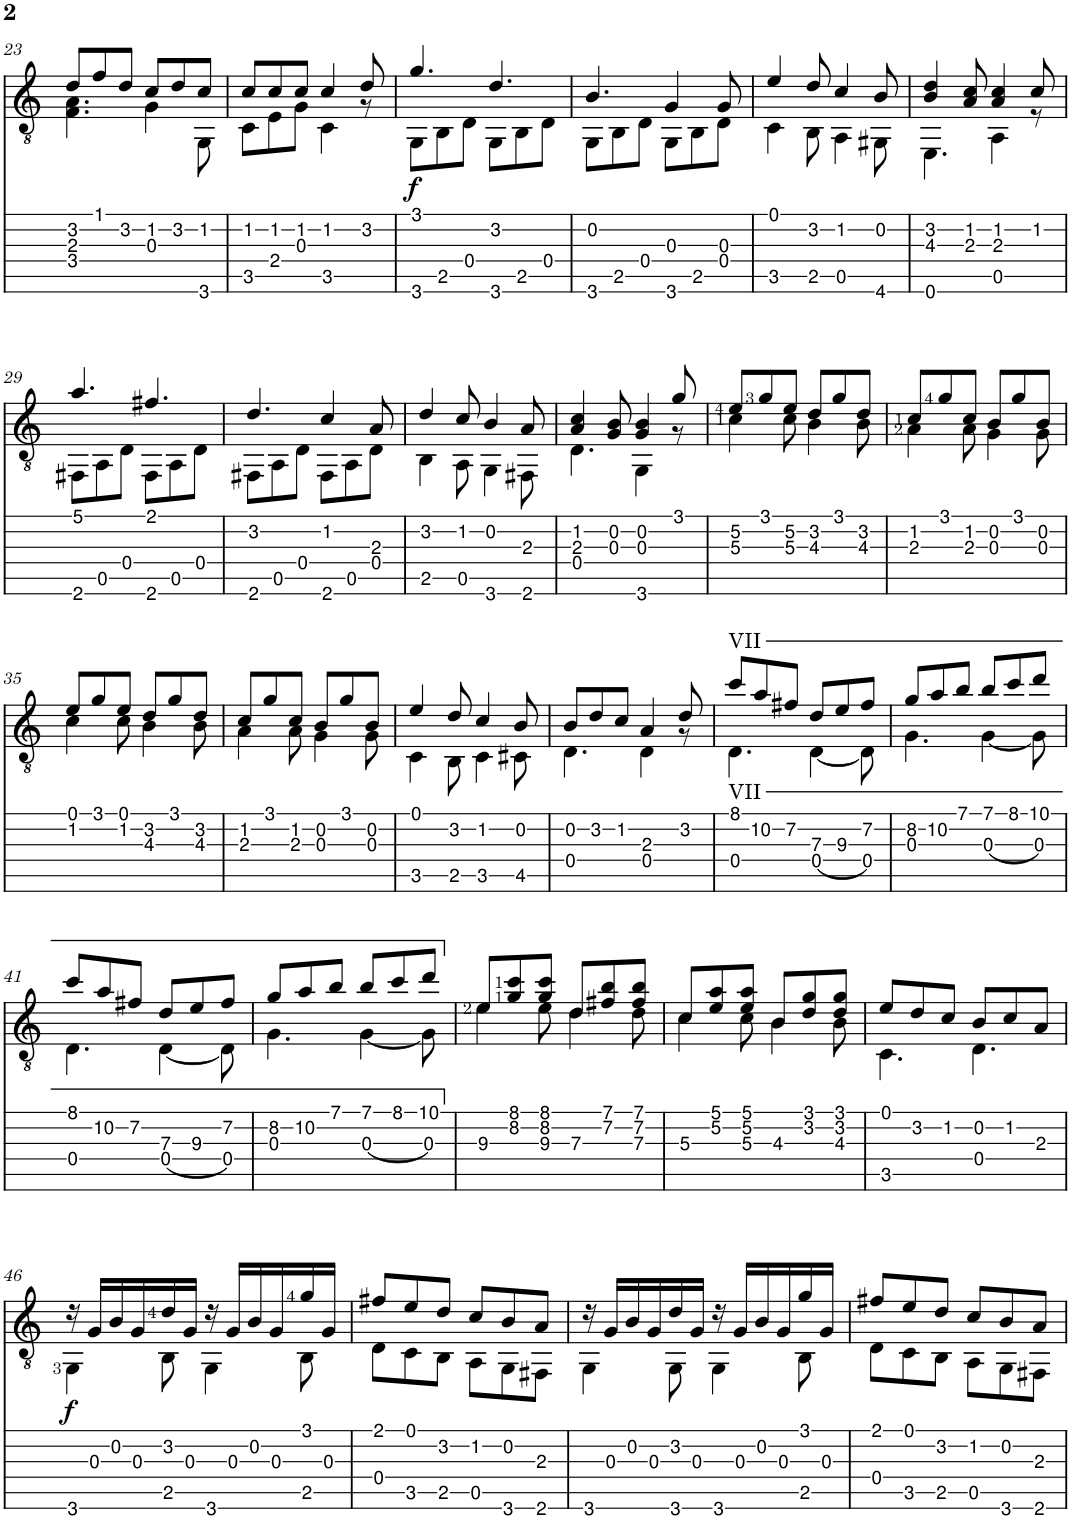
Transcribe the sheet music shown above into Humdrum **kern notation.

**kern	**kern	**dynam
*part1	*part1	*part1
*staff2	*staff1	*staff1/2
*I"Classical Guitar	*	*
*I'Guit.	*	*
!!LO:PB:g=z
*	*clefGv2	*
*k[]	*k[]	*
*C:	*C:	*
*M6/8	*M6/8	*
=23	=23	=23
*^	*^	*
8dL	4.F 4.A	8d/L	4.F\ 4.A\	.
8f	.	8f/	.	.
8dJ	.	8d/J	.	.
8cL	4G	8c/L	4G\	.
8d	.	8d/	.	.
8cJ	8GG	8c/J	8GG\	.
=24	=24	=24	=24	=24
8cL	8CL	8c/L	8C\L	.
8c	8E	8c/	8E\	.
8cJ	8GJ	8c/J	8G\J	.
4c	4C	4c/	4C\	.
8d	8r	8d/	8r	.
=25	=25	=25	=25	=25
!	!	!	!	!LO:DY:b
4.g	8GGL	4.g/	8GG\L	f
.	8BB	.	8BB\	.
.	8DJ	.	8D\J	.
4.d	8GGL	4.d/	8GG\L	.
.	8BB	.	8BB\	.
.	8DJ	.	8D\J	.
=26	=26	=26	=26	=26
4.B	8GGL	4.B/	8GG\L	.
.	8BB	.	8BB\	.
.	8DJ	.	8D\J	.
4G	8GGL	4G/	8GG\L	.
.	8BB	.	8BB\	.
8G	8DJ	8G/	8D\J	.
=27	=27	=27	=27	=27
4e	4C	4e/	4C\	.
8d	8BB	8d/	8BB\	.
4c	4AA	4c/	4AA\	.
8B	8GG#X	8B/	8GG#X\	.
=28	=28	=28	=28	=28
4B 4d	4.EE	4B/ 4d/	4.EE\	.
8A 8c	.	8A/ 8c/	.	.
4A 4c	4AA	4A/ 4c/	4AA\	.
8c	8r	8c/	8r	.
!!LO:LB:g=z	!!
=29	=29	=29	=29	=29
4.a	8FF#XL	4.a/	8FF#X\L	.
.	8AA	.	8AA\	.
.	8DJ	.	8D\J	.
4.f#X	8FF#L	4.f#X/	8FF#\L	.
.	8AA	.	8AA\	.
.	8DJ	.	8D\J	.
=30	=30	=30	=30	=30
4.d	8FF#L	4.d/	8FF#X\L	.
.	8AA	.	8AA\	.
.	8DJ	.	8D\J	.
4c	8FF#XL	4c/	8FF#\L	.
.	8AA	.	8AA\	.
8A	8DJ	8A/	8D\J	.
=31	=31	=31	=31	=31
4d	4BB	4d/	4BB\	.
8c	8AA	8c/	8AA\	.
4B	4GG	4B/	4GG\	.
8A	8FF#X	8A/	8FF#X\	.
=32	=32	=32	=32	=32
4A 4c	4.D	4A/ 4c/	4.D\	.
8G 8B	.	8G/ 8B/	.	.
4G 4B	4GG	4G/ 4B/	4GG\	.
8g	8r	8g/	8r	.
=33	=33	=33	=33	=33
8eL	4c	8e/L	4c\	.
8g	.	8g/	.	.
8eJ	8c	8e/J	8c\	.
8dL	4B	8d/L	4B\	.
8g	.	8g/	.	.
8dJ	8B	8d/J	8B\	.
=34	=34	=34	=34	=34
8cL	4A	8c/L	4A\	.
8g	.	8g/	.	.
8cJ	8A	8c/J	8A\	.
8BL	4G	8B/L	4G\	.
8g	.	8g/	.	.
8BJ	8G	8B/J	8G\	.
!!LO:LB:g=z	!!
=35	=35	=35	=35	=35
8eL	4c	8e/L	4c\	.
8g	.	8g/	.	.
8eJ	8c	8e/J	8c\	.
8dL	4B	8d/L	4B\	.
8g	.	8g/	.	.
8dJ	8B	8d/J	8B\	.
=36	=36	=36	=36	=36
8cL	4A	8c/L	4A\	.
8g	.	8g/	.	.
8cJ	8A	8c/J	8A\	.
8BL	4G	8B/L	4G\	.
8g	.	8g/	.	.
8BJ	8G	8B/J	8G\	.
=37	=37	=37	=37	=37
4e	4C	4e/	4C\	.
8d	8BB	8d/	8BB\	.
4c	4C	4c/	4C\	.
8B	8C#X	8B/	8C#X\	.
=38	=38	=38	=38	=38
8BL	4.D	8B/L	4.D\	.
8d	.	8d/	.	.
8cJ	.	8c/J	.	.
4A	4D	4A/	4D\	.
8d	8r	8d/	8r	.
=39	=39	=39	=39	=39
!	!	!LO:TX:a:t=VII	!	!
!LO:TX:a:t=VII	!	!	!	!
8ccL	4.D	8cc/L	4.D\	.
8a	.	8a/	.	.
8f#XJ	.	8f#X/J	.	.
8dL	[4D	8d/L	[4D\	.
8e	.	8e/	.	.
8f#XJ	8D]	8f#/J	8D\]	.
=40	=40	=40	=40	=40
8gL	4.G	8g/L	4.G\	.
8a	.	8a/	.	.
8bJ	.	8b/J	.	.
8bL	[4G	8b/L	[4G\	.
8cc	.	8cc/	.	.
8ddJ	8G]	8dd/J	8G\]	.
!!LO:LB:g=z	!!
=41	=41	=41	=41	=41
8ccL	4.D	8cc/L	4.D\	.
8a	.	8a/	.	.
8f#XJ	.	8f#X/J	.	.
8dL	[4D	8d/L	[4D\	.
8e	.	8e/	.	.
8f#J	8D]	8f#/J	8D\]	.
=42	=42	=42	=42	=42
8gL	4.G	8g/L	4.G\	.
8a	.	8a/	.	.
8bJ	.	8b/J	.	.
8bL	[4G	8b/L	[4G\	.
8cc	.	8cc/	.	.
8ddJ	8G]	8dd/J	8G\]	.
=43	=43	=43	=43	=43
8eL	4e	8e/L	4e\	.
8g\ 8cc\	.	8g/ 8cc/	.	.
8g\ 8cc\J	8e	8g/ 8cc/J	8e\	.
8dL	4d	8d/L	4d\	.
8f#X\ 8b\	.	8f#X/ 8b/	.	.
8f#\ 8b\J	8d	8f#/ 8b/J	8d\	.
=44	=44	=44	=44	=44
8cL	4c	8c/L	4c\	.
8e\ 8a\	.	8e/ 8a/	.	.
8e\ 8a\J	8c	8e/ 8a/J	8c\	.
8BL	4B	8B/L	4B\	.
8d\ 8g\	.	8d/ 8g/	.	.
8d\ 8g\J	8B	8d/ 8g/J	8B\	.
=45	=45	=45	=45	=45
8eL	4.C	8e/L	4.C\	.
8d	.	8d/	.	.
8cJ	.	8c/J	.	.
8BL	4.D	8B/L	4.D\	.
8c	.	8c/	.	.
8AJ	.	8A/J	.	.
!!LO:LB:g=z	!!
=46	=46	=46	=46	=46
!	!	!	!	!LO:DY:b
16r	4GG	16r	4GG\	f
16GLL	.	16G/LL	.	.
16B	.	16B/	.	.
16G	.	16G/	.	.
16d	8BB	16d/	8BB\	.
16GJJ	.	16G/JJ	.	.
16r	4GG	16r	4GG\	.
16GLL	.	16G/LL	.	.
16B	.	16B/	.	.
16G	.	16G/	.	.
16g	8BB	16g/	8BB\	.
16GJJ	.	16G/JJ	.	.
=47	=47	=47	=47	=47
8f#XL	8DL	8f#X/L	8D\L	.
8e	8C	8e/	8C\	.
8dJ	8BBJ	8d/J	8BB\J	.
8cL	8AAL	8c/L	8AA\L	.
8B	8GG	8B/	8GG\	.
8AJ	8FF#XJ	8A/J	8FF#X\J	.
=48	=48	=48	=48	=48
16r	4GG	16r	4GG\	.
16GLL	.	16G/LL	.	.
16B	.	16B/	.	.
16G	.	16G/	.	.
16d	8GG	16d/	8GG\	.
16GJJ	.	16G/JJ	.	.
16r	4GG	16r	4GG\	.
16GLL	.	16G/LL	.	.
16B	.	16B/	.	.
16G	.	16G/	.	.
16g	8BB	16g/	8BB\	.
16GJJ	.	16G/JJ	.	.
=49	=49	=49	=49	=49
8f#XL	8DL	8f#X/L	8D\L	.
8e	8C	8e/	8C\	.
8dJ	8BBJ	8d/J	8BB\J	.
8cL	8AAL	8c/L	8AA\L	.
8B	8GG	8B/	8GG\	.
8AJ	8FF#XJ	8A/J	8FF#X\J	.
*v	*v	*	*	*
*	*v	*v	*
=	=	=
*-	*-	*-
